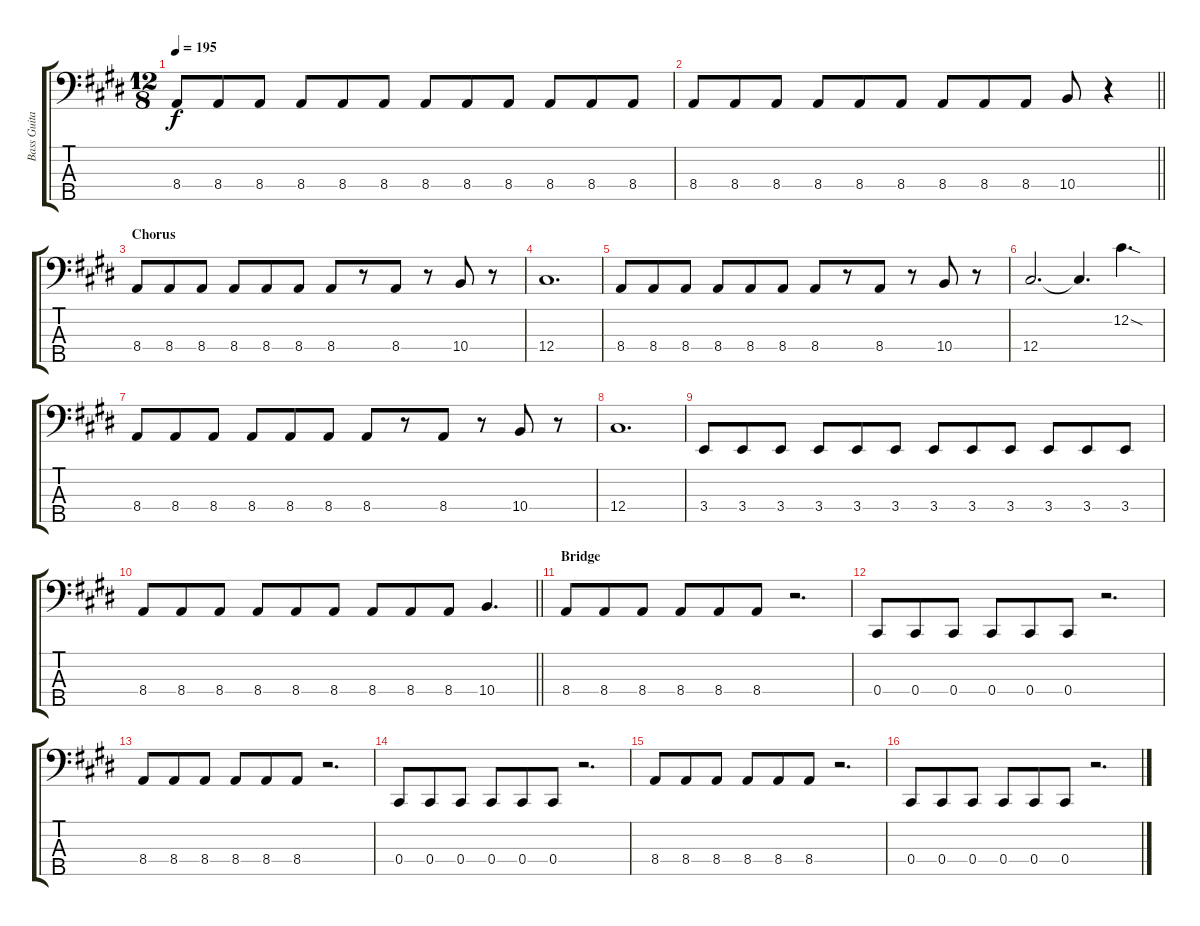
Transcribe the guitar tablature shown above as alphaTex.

\track ("Bass Guitar" "Bass Guita") {instrument electricbasspick}
\staff {score tabs}
\tuning (Gb2 Db2 Ab1 Db1 Ab0) {hide}
\ts (12 8)
\section ("" "")
\tempo 195
\clef f4
\ks e
8.4.8{dy f} 8.4.8 8.4.8 8.4.8 8.4.8 8.4.8 8.4.8 8.4.8 8.4.8 8.4.8 8.4.8 8.4.8 |
\barLineRight lightlight
8.4.8 8.4.8 8.4.8 8.4.8 8.4.8 8.4.8 8.4.8 8.4.8 8.4.8 10.4.8 r.4 |
\section ("" "Chorus")
8.4.8 8.4.8 8.4.8 8.4.8 8.4.8 8.4.8 8.4.8 r.8 8.4.8 r.8 10.4.8 r.8 |
12.4.1{d} |
8.4.8 8.4.8 8.4.8 8.4.8 8.4.8 8.4.8 8.4.8 r.8 8.4.8 r.8 10.4.8 r.8 |
12.4.2{d} 12.4{t}.4{d} 12.2{sod}.4{d} |
8.4.8 8.4.8 8.4.8 8.4.8 8.4.8 8.4.8 8.4.8 r.8 8.4.8 r.8 10.4.8 r.8 |
12.4.1{d} |
3.4.8 3.4.8 3.4.8 3.4.8 3.4.8 3.4.8 3.4.8 3.4.8 3.4.8 3.4.8 3.4.8 3.4.8 |
\barLineRight lightlight
8.4.8 8.4.8 8.4.8 8.4.8 8.4.8 8.4.8 8.4.8 8.4.8 8.4.8 10.4.4{d} |
\section ("" "Bridge")
8.4.8 8.4.8 8.4.8 8.4.8 8.4.8 8.4.8 r.2{d} |
0.4.8 0.4.8 0.4.8 0.4.8 0.4.8 0.4.8 r.2{d} |
8.4.8 8.4.8 8.4.8 8.4.8 8.4.8 8.4.8 r.2{d} |
0.4.8 0.4.8 0.4.8 0.4.8 0.4.8 0.4.8 r.2{d} |
8.4.8 8.4.8 8.4.8 8.4.8 8.4.8 8.4.8 r.2{d} |
0.4.8 0.4.8 0.4.8 0.4.8 0.4.8 0.4.8 r.2{d}
